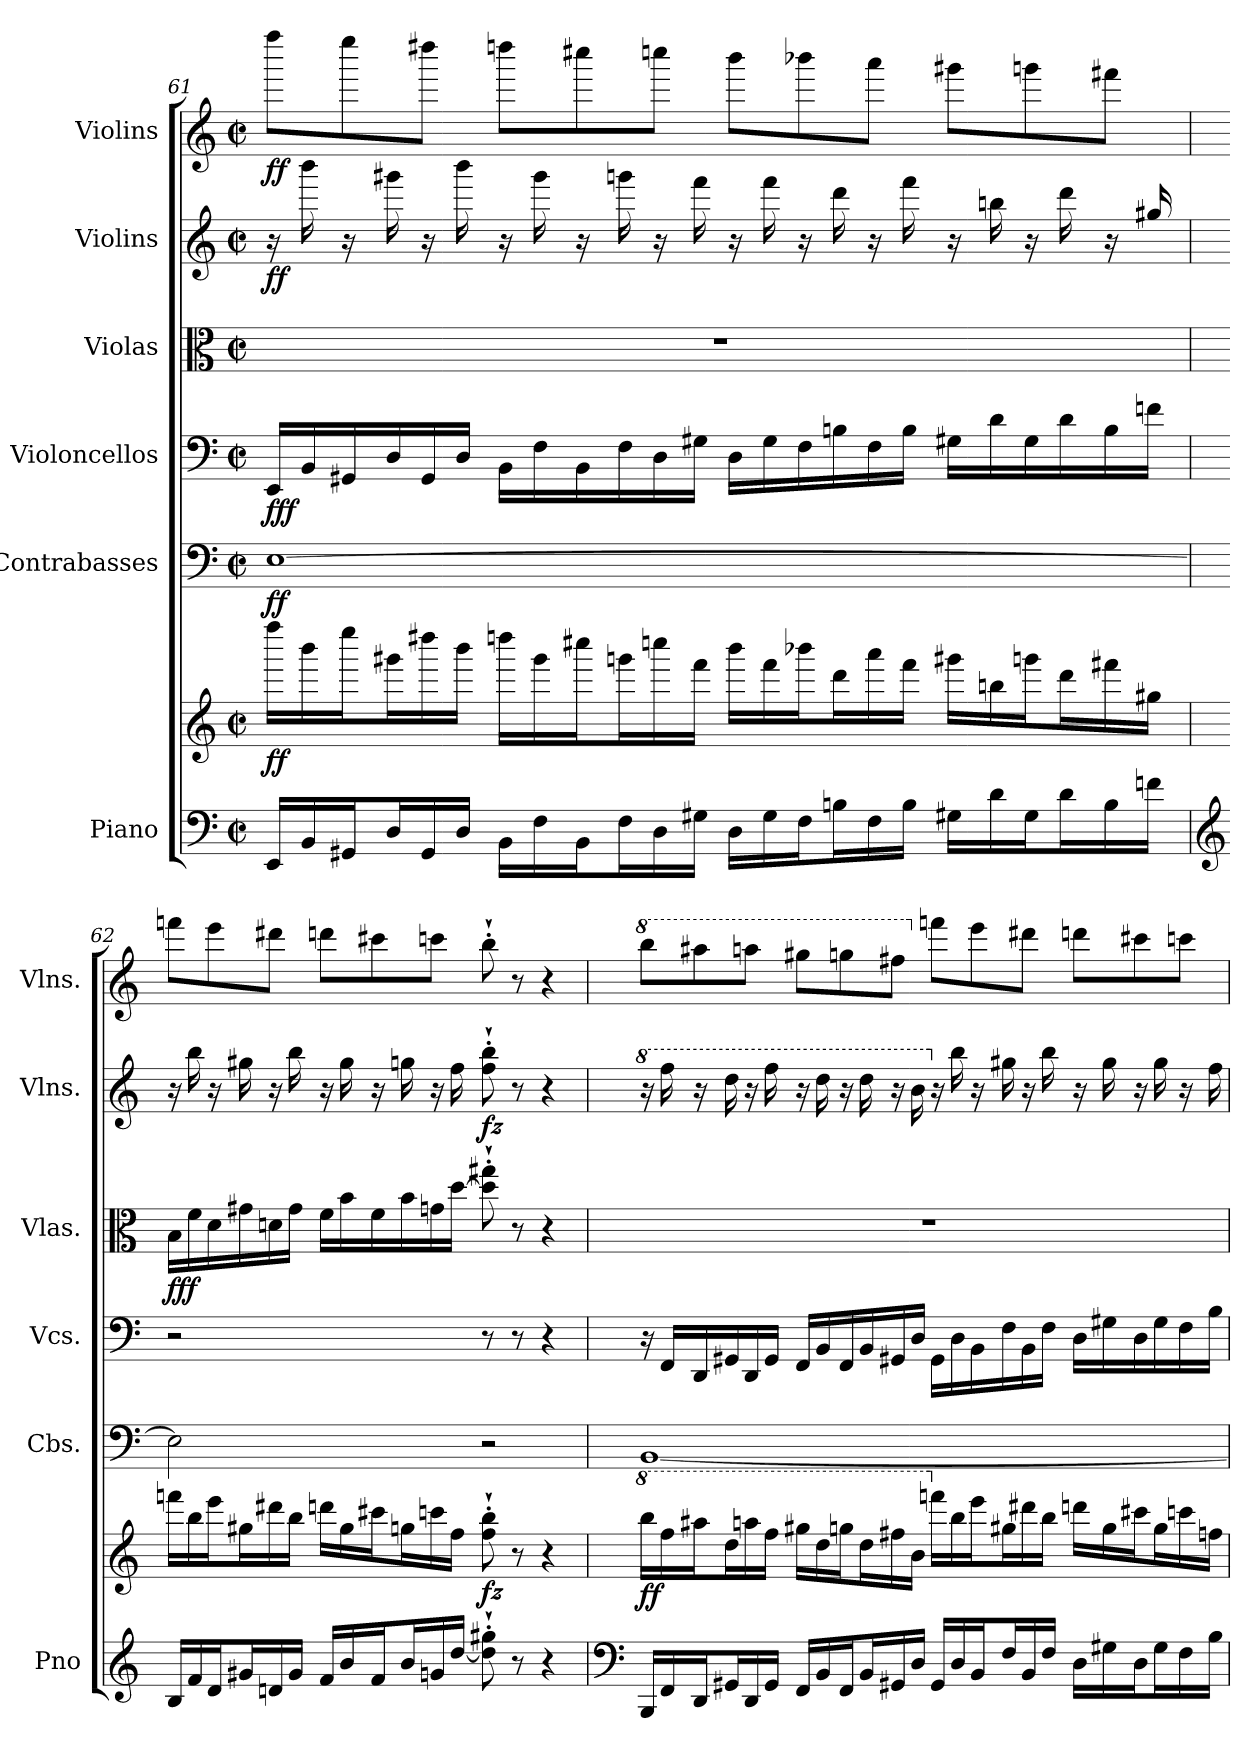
**kern	**kern	**dynam	**kern	**dynam	**kern	**dynam	**kern	**dynam	**kern	**dynam	**kern	**dynam
*part6	*part6	*part6	*part5	*part5	*part4	*part4	*part3	*part3	*part2	*part2	*part1	*part1
*staff7	*staff6	*staff6/7	*staff5	*staff5	*staff4	*staff4	*staff3	*staff3	*staff2	*staff2	*staff1	*staff1
*I"Piano	*	*	*I"Contrabasses	*	*I"Violoncellos	*	*I"Violas	*	*I"Violins	*	*I"Violins	*
*I'Pno	*	*	*I'Cbs.	*	*I'Vcs.	*	*I'Vlas.	*	*I'Vlns.	*	*I'Vlns.	*
!!LO:LB:g=z
*clefF4	*clefG2	*	*clefF4	*	*clefF4	*	*clefC3	*	*clefG2	*	*clefG2	*
*	*	*	*ITrd7c12	*	*	*	*	*	*	*	*	*
*k[]	*k[]	*	*k[]	*	*k[]	*	*k[]	*	*k[]	*	*k[]	*
*M4/4	*M4/4	*	*M4/4	*	*M4/4	*	*M4/4	*	*M4/4	*	*M4/4	*
*met(c|)	*met(c|)	*	*met(c|)	*	*met(c|)	*	*met(c|)	*	*met(c|)	*	*met(c|)	*
*Xtuplet	*Xtuplet	*	*	*	*Xtuplet	*	*	*	*Xtuplet	*	*Xtuplet	*
=61	=61	=61	=61	=61	=61	=61	=61	=61	=61	=61	=61	=61
!	!	!LO:DY:b	!	!LO:DY:b	!	!LO:DY:b	!	!	!	!LO:DY:b	!	!LO:DY:b
24EE/LL	24ffff\LL	ff	[1EE	ff	24EE/LL	fff	1r	.	24r	ff	12ffff\L	ff
24BB/	24bbb\	.	.	.	24BB/	.	.	.	24bbb\	.	.	.
24GG#X/J	24eeee\J	.	.	.	24GG#X/	.	.	.	24r	.	12eeee\	.
24D/L	24ggg#X\L	.	.	.	24D/	.	.	.	24ggg#X\	.	.	.
24GG#/	24dddd#X\	.	.	.	24GG#/	.	.	.	24r	.	12dddd#X\J	.
24D/JJ	24bbb\JJ	.	.	.	24D/JJ	.	.	.	24bbb\	.	.	.
24BB\LL	24ddddn\LL	.	.	.	24BB\LL	.	.	.	24r	.	12ddddn\L	.
24F\	24ggg#\	.	.	.	24F\	.	.	.	24ggg#\	.	.	.
24BB\J	24cccc#X\J	.	.	.	24BB\	.	.	.	24r	.	12cccc#X\	.
24F\L	24gggn\L	.	.	.	24F\	.	.	.	24gggn\	.	.	.
24D\	24ccccn\	.	.	.	24D\	.	.	.	24r	.	12ccccn\J	.
24G#X\JJ	24fff\JJ	.	.	.	24G#X\JJ	.	.	.	24fff\	.	.	.
24D\LL	24bbb\LL	.	.	.	24D\LL	.	.	.	24r	.	12bbb\L	.
24G#\	24fff\	.	.	.	24G#\	.	.	.	24fff\	.	.	.
24F\J	24bbb-X\J	.	.	.	24F\	.	.	.	24r	.	12bbb-X\	.
24Bn\L	24ddd\L	.	.	.	24Bn\	.	.	.	24ddd\	.	.	.
24F\	24aaa\	.	.	.	24F\	.	.	.	24r	.	12aaa\J	.
24B\JJ	24fff\JJ	.	.	.	24B\JJ	.	.	.	24fff\	.	.	.
24G#X\LL	24ggg#X\LL	.	.	.	24G#X\LL	.	.	.	24r	.	12ggg#X\L	.
24d\	24bbn\	.	.	.	24d\	.	.	.	24bbn\	.	.	.
24G#\J	24gggn\J	.	.	.	24G#\	.	.	.	24r	.	12gggn\	.
24d\L	24ddd\L	.	.	.	24d\	.	.	.	24ddd\	.	.	.
24B\	24fff#X\	.	.	.	24B\	.	.	.	24r	.	12fff#X\J	.
24fn\JJ	24gg#X\JJ	.	.	.	24fn\JJ	.	.	.	24gg#X/	.	.	.
=62	=62	=62	=62	=62	=62	=62	=62	=62	=62	=62	=62	=62
*clefG2	*	*	*	*	*	*	*	*	*	*	*	*
*	*	*	*	*	*	*	*Xtuplet	*	*	*	*	*
!	!	!	!	!	!	!	!	!LO:DY:b	!	!	!	!
24B/LL	24fffn\LL	.	2EE\]	.	2r	.	24B\LL	fff	24r	.	12fffn\L	.
24f/	24bb\	.	.	.	.	.	24f\	.	24bb\	.	.	.
24d/J	24eee\J	.	.	.	.	.	24d\	.	24r	.	12eee\	.
24g#X/L	24gg#X\L	.	.	.	.	.	24g#X\	.	24gg#X\	.	.	.
24dn/	24ddd#X\	.	.	.	.	.	24dn\	.	24r	.	12ddd#X\J	.
24g#/JJ	24bb\JJ	.	.	.	.	.	24g#\JJ	.	24bb\	.	.	.
24f/LL	24dddn\LL	.	.	.	.	.	24f\LL	.	24r	.	12dddn\L	.
24b/	24gg#\	.	.	.	.	.	24b\	.	24gg#\	.	.	.
24f/J	24ccc#X\J	.	.	.	.	.	24f\	.	24r	.	12ccc#X\	.
24b/L	24ggn\L	.	.	.	.	.	24b\	.	24ggn\	.	.	.
24gn/	24cccn\	.	.	.	.	.	24gn\	.	24r	.	12cccn\J	.
[24dd/JJ	24ff\JJ	.	.	.	.	.	[24dd\JJ	.	24ff\	.	.	.
!	!	!LO:DY:b	!	!	!	!	!	!	!	!LO:DY:b	!	!
8dd\]'` 8gg#X\'`	8ff\'` 8bb\'`	fz	2r	.	8r	.	8dd\]'` 8gg#X\'`	.	8ff\'` 8bb\'`	fz	8bb'`\	.
8r	8r	.	.	.	8r	.	8r	.	8r	.	8r	.
4r	4r	.	.	.	4r	.	4r	.	4r	.	4r	.
!!LO:LB:g=z
=63	=63	=63	=63	=63	=63	=63	=63	=63	=63	=63	=63	=63
*clefF4	*	*	*	*	*	*	*	*	*	*	*	*
*	*8va	*	*	*	*	*	*	*	*	*	*	*
*	*	*	*	*	*	*	*	*	*8va	*	*	*
*	*	*	*	*	*	*	*	*	*	*	*8va	*
!	!	!LO:DY:b	!	!	!	!	!	!	!	!	!	!
24BBB/LL	24bbb\LL	ff	[1BBB	.	24r	.	1r	.	24r	.	12bbb\L	.
24FF/	24fff\	.	.	.	24FF/LL	.	.	.	24fff\	.	.	.
24DD/J	24aaa#X\J	.	.	.	24DD/	.	.	.	24r	.	12aaa#X\	.
24GG#X/L	24ddd\L	.	.	.	24GG#X/	.	.	.	24ddd\	.	.	.
24DD/	24aaan\	.	.	.	24DD/	.	.	.	24r	.	12aaan\J	.
24GG#/JJ	24fff\JJ	.	.	.	24GG#/JJ	.	.	.	24fff\	.	.	.
24FF/LL	24ggg#X\LL	.	.	.	24FF/LL	.	.	.	24r	.	12ggg#X\L	.
24BB/	24ddd\	.	.	.	24BB/	.	.	.	24ddd\	.	.	.
24FF/J	24gggn\J	.	.	.	24FF/	.	.	.	24r	.	12gggn\	.
24BB/L	24ddd\L	.	.	.	24BB/	.	.	.	24ddd\	.	.	.
24GG#X/	24fff#X\	.	.	.	24GG#X/	.	.	.	24r	.	12fff#X\J	.
24D/JJ	24bb\JJ	.	.	.	24D/JJ	.	.	.	24bb\	.	.	.
*	*X8va	*	*	*	*	*	*	*	*	*	*	*
*	*	*	*	*	*	*	*	*	*X8va	*	*	*
*	*	*	*	*	*	*	*	*	*	*	*X8va	*
24GG#/LL	24fffn\LL	.	.	.	24GG#\LL	.	.	.	24r	.	12fffn\L	.
24D/	24bb\	.	.	.	24D\	.	.	.	24bb\	.	.	.
24BB/J	24eee\J	.	.	.	24BB\	.	.	.	24r	.	12eee\	.
24F/L	24gg#X\L	.	.	.	24F\	.	.	.	24gg#X\	.	.	.
24BB/	24ddd#X\	.	.	.	24BB\	.	.	.	24r	.	12ddd#X\J	.
24F/JJ	24bb\JJ	.	.	.	24F\JJ	.	.	.	24bb\	.	.	.
24D\LL	24dddn\LL	.	.	.	24D\LL	.	.	.	24r	.	12dddn\L	.
24G#X\	24gg#\	.	.	.	24G#X\	.	.	.	24gg#\	.	.	.
24D\J	24ccc#X\J	.	.	.	24D\	.	.	.	24r	.	12ccc#X\	.
24G#\L	24gg#\L	.	.	.	24G#\	.	.	.	24gg#\	.	.	.
24F\	24cccn\	.	.	.	24F\	.	.	.	24r	.	12cccn\J	.
24B\JJ	24ffn\JJ	.	.	.	24B\JJ	.	.	.	24ff\	.	.	.
=	=	=	=	=	=	=	=	=	=	=	=	=
*-	*-	*-	*-	*-	*-	*-	*-	*-	*-	*-	*-	*-
